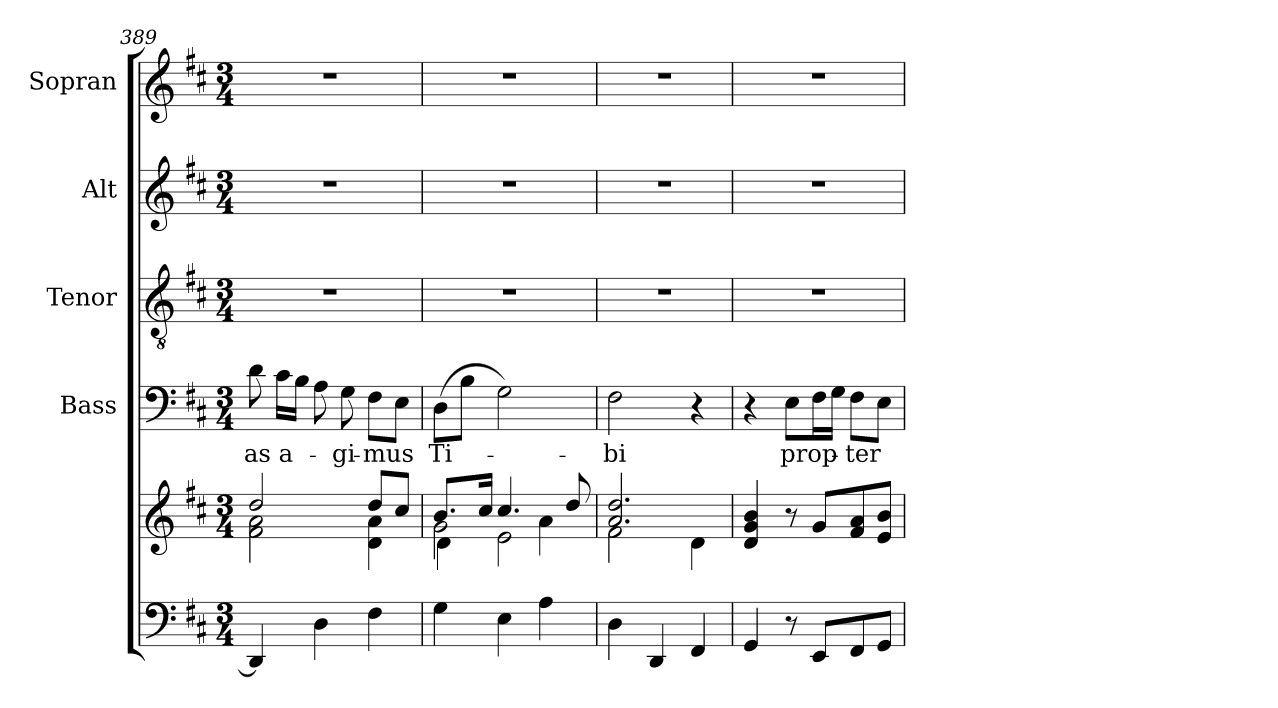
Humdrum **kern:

**kern	**kern	**kern	**text	**kern	**kern	**kern
*part5	*part5	*part4	*part4	*part3	*part2	*part1
*staff6	*staff5	*staff4	*staff4	*staff3	*staff2	*staff1
*	*	*I"Bass	*	*I"Tenor	*I"Alt	*I"Sopran
*	*	*I'B.	*	*I'T.	*I'A.	*I'S.
*clefF4	*clefG2	*clefF4	*	*clefGv2	*clefG2	*clefG2
*k[f#c#]	*k[f#c#]	*k[f#c#]	*	*k[f#c#]	*k[f#c#]	*k[f#c#]
*D:	*D:	*D:	*	*D:	*D:	*D:
*M3/4	*M3/4	*M3/4	*	*M3/4	*M3/4	*M3/4
=389	=389	=389	=389	=389	=389	=389
*	*^	*	*	*	*	*
!	!	!	!	!LO:LY:b	!	!	!
4DD/]	2dd/	2f#\ 2a\	8d\	-as	2.r	2.r	2.r
!	!	!	!	!LO:LY:b	!	!	!
.	.	.	16c#\LL	a-	.	.	.
.	.	.	16B\JJ	.	.	.	.
4D\	.	.	8A\	.	.	.	.
!	!	!	!	!LO:LY:b	!	!	!
.	.	.	8G\	-gi-	.	.	.
!	!	!	!	!LO:LY:b	!	!	!
4F#\	8dd/L	4d\ 4a\	8F#\L	-mus	.	.	.
.	8cc#/J	.	8E\J	.	.	.	.
!!LO:LB:g=z
=390	=390	=390	=390	=390	=390	=390	=390
*	*	*^	*	*	*	*	*
!	!	!	!	!	!LO:LY:b	!	!	!
4G\	8.b/L	2g\	4d\	(>8D\L	Ti-	2.r	2.r	2.r
.	.	.	.	8B\J	.	.	.	.
.	16cc#/Jk	.	.	.	.	.	.	.
4E\	4.cc#/	.	2e\	2G\)	.	.	.	.
4A\	.	4a\	.	.	.	.	.	.
.	8dd/	.	.	.	.	.	.	.
*	*	*v	*v	*	*	*	*	*
=391	=391	=391	=391	=391	=391	=391	=391
!	!	!	!	!LO:LY:b	!	!	!
4D\	2.a/ 2.dd/	2f#\	2F#\	-bi	2.r	2.r	2.r
4DD/	.	.	.	.	.	.	.
4FF#/	.	4d\	4r	.	.	.	.
*	*v	*v	*	*	*	*	*
=392	=392	=392	=392	=392	=392	=392
4GG/	4d/ 4g/ 4b/	4r	.	2.r	2.r	2.r
!	!	!	!LO:LY:b	!	!	!
8r	8r	8E\L	prop-	.	.	.
8EE/L	8g/L	16F#\L	.	.	.	.
.	.	16G\JJ	.	.	.	.
!	!	!	!LO:LY:b	!	!	!
8FF#/	8f#/ 8a/	8F#\L	-ter	.	.	.
8GG/J	8e/ 8b/J	8E\J	.	.	.	.
=	=	=	=	=	=	=
*-	*-	*-	*-	*-	*-	*-
